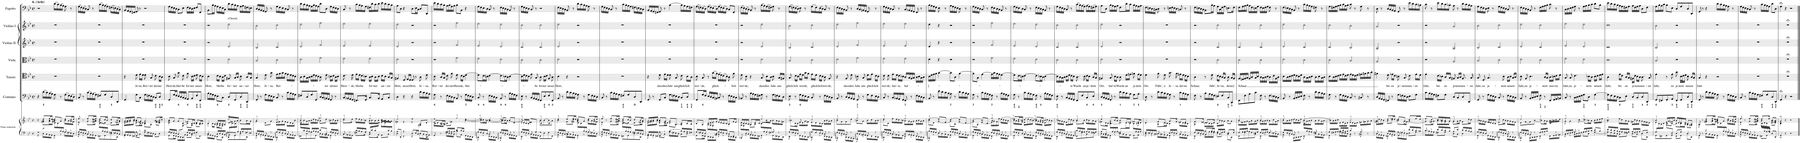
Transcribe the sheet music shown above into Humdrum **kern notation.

**kern	**kern	**dynam	**kern	**kern	**text	**kern	**kern	**kern	**kern
*part7	*part7	*part7	*part6	*part5	*part5	*part4	*part3	*part2	*part1
*staff8	*staff7	*staff7/8	*staff6	*staff5	*staff5	*staff4	*staff3	*staff2	*staff1
*I"Piano reduction	*	*	*I"Continuo	*I"Tenore	*	*I"Viola	*I"Violino II	*I"Violino I	*I"Fagotto
*I'Pno	*	*	*	*	*	*I'Vla	*I'Vln	*I'Vln	*
*stria5	*stria5	*	*	*	*	*	*	*	*
*clefF4	*clefG2	*	*clefF4	*clefC4	*	*clefC3	*clefG2	*clefG2	*clefF4
*k[b-e-]	*k[b-e-]	*	*k[b-e-]	*k[b-e-]	*	*k[b-e-]	*k[b-e-]	*k[b-e-]	*k[b-e-]
*M4/4	*M4/4	*	*M4/4	*M4/4	*	*M4/4	*M4/4	*M4/4	*M4/4
*met(c)	*met(c)	*	*met(c)	*met(c)	*	*met(c)	*met(c)	*met(c)	*met(c)
=1	=1	=1	=1	=1	=1	=1	=1	=1	=1
*^	*^	*	*	*	*	*	*	*	*
*	*	*	*^	*	*	*	*	*	*	*	*
!	!	!	!	!	!	!	!	!	!	!	!	!LO:TX:a:B:t=6. (Arie)
2r	4r	4r	4ryy	2ryy	.	4r	1r	.	1r	1r	1r	2r
!	!	!	!	!	!LO:DY:b	!	!	!	!	!	!	!
.	16D\LL	8dd/L	8f#X\ 8a\L	.	p	(16d\LL	.	.	.	.	.	.
.	16C\	.	.	.	.	16c\)	.	.	.	.	.	.
.	16BB-\	16ee-/L	16g\ 16b-\L	.	.	(16B-\	.	.	.	.	.	.
.	16AA\JJ	16dd/JJ	16f#\ 16cc\JJ	.	.	16A\JJ)	.	.	.	.	.	.
8ryy	8GG\	8dd/L	4g\ 4b-\	16d\LL	.	8G\	.	.	.	.	.	(16d\LL
.	.	.	.	16c\	.	.	.	.	.	.	.	16c\)
16B-/	8r	8g/J	.	4.ryy	.	8r	.	.	.	.	.	(16B-\
16A/JJ	.	.	.	.	.	.	.	.	.	.	.	16A\JJ)
8G/	16G\LL	8dd/L	16b-\LL	.	.	(16G\LL	.	.	.	.	.	8G\
.	16Fn\	.	16a\	.	.	16F\)	.	.	.	.	.	.
8r	16E-\	16cc/L	16g\	.	.	(16E-\	.	.	.	.	.	8r
.	16D\JJ	16dd/JJ	16fn\JJ	.	.	16D\JJ)	.	.	.	.	.	.
=2	=2	=2	=2	=2	=2	=2	=2	=2	=2	=2	=2	=2
16G/LL	8C\	8ee-/	8e-\	2ryy	.	8C/	1r	.	1r	1r	1r	(16G\LL
16F/	.	.	.	.	.	.	.	.	.	.	.	16F\)
16E-/	8r	8r	8ryy	.	.	8r	.	.	.	.	.	(16E-\
16D/JJ	.	.	.	.	.	.	.	.	.	.	.	16D\JJ)
8C/	16C\LL	8ee-/L	8g\L	.	.	(16c\LL	.	.	.	.	.	8C/
.	16BB-\	.	.	.	.	16B-\)	.	.	.	.	.	.
8r	16AA\	16dd/L	16f#X\ 16cc\L	.	.	(16A\	.	.	.	.	.	8r
.	16GG\JJ	16ee-/JJ	16g\ 16b-\JJ	.	.	16G\JJ)	.	.	.	.	.	.
16ryy	8FF#X\L	8dd/L	8a\L	16c\LL	.	8F#X/L	.	.	.	.	.	(16c\LL
16B-/	.	.	.	4..ryy	.	.	.	.	.	.	.	16B-\)
16A/	8GG\	16cc/L	[8d\J	.	.	8G/	.	.	.	.	.	(16A\
16G/JJ	.	16b-/JJ	.	.	.	.	.	.	.	.	.	16G\JJ)
16F#X/LL	8D\	8cc/L	8d\L]	.	.	8D/	.	.	.	.	.	(16F#X\LL
16En/	.	.	.	.	.	.	.	.	.	.	.	16En\)
16D/	8DD\J	16b-/L	16en\L	.	.	8DD/J	.	.	.	.	.	(16D\
16C/JJ	.	16a/JJ	16f#\JJ	.	.	.	.	.	.	.	.	16C\JJ)
*	*	*	*v	*v	*	*	*	*	*	*	*	*
=3	=3	=3	=3	=3	=3	=3	=3	=3	=3	=3	=3
16BB-/LL	4GG\	16g/LL	16d\LL	.	4GG/	4r	.	1r	1r	1r	16BB-/LL
16AA/	.	16a/	16f#X\	.	.	.	.	.	.	.	16AA/
16GG/	.	16b-/	16g\	.	.	.	.	.	.	.	16GG/
16FF#X/JJ	.	16cc/JJ	16a\JJ	.	.	.	.	.	.	.	16FF#X/JJ
!	!	!	!	!	!	!	!LO:LY:b	!	!	!	!
8GG/	8G\L	8g/ 8b-/L	8d\L	.	8G\L	8d\	Je-	.	.	.	8GG/
!	!	!	!	!	!	!	!LO:LY:b	!	!	!	!
8r	8C\J	8c/ 8g/J	16e-X\L	.	8C\J	16e-\LL	-su,	.	.	.	8r
.	.	.	16d\JJ	.	.	16d\JJ	.	.	.	.	.
!	!	!	!	!	!	!	!LO:LY:b	!	!	!	!
2r	16G\LL	4g/	8B-\ 8d\L	.	16G\LL	8d\	Ret-	.	.	.	2r
.	16Fn\	.	.	.	16Fn\	.	.	.	.	.	.
!	!	!	!	!	!	!	!LO:LY:b	!	!	!	!
.	16E-\	.	8G\J	.	16E-\	8G/	-ter	.	.	.	.
.	16D\JJ	.	.	.	16D\JJ	.	.	.	.	.	.
!	!	!	!	!	!	!	!LO:LY:b	!	!	!	!
.	8C\L	8a/L	8e-\ 8g\L	.	8C/L	8c\	dei-	.	.	.	.
!	!	!	!	!	!	!	!LO:LY:b	!	!	!	!
.	8D\J	16b-/L	8d\ 8f#X\J	.	8D/J	16B-\LL	-ner	.	.	.	.
.	.	16cc/JJ	.	.	.	16A\JJ	.	.	.	.	.
=4	=4	=4	=4	=4	=4	=4	=4	=4	=4	=4	=4
*	*	*	*^	*	*	*	*	*	*	*	*
!	!	!	!	!	!	!	!	!LO:LY:b	!	!	!	!
16G/LL	8GG\L	8b-/L	4d\ 4g\	4.ryy	.	8GG/L	8B-\	Heer-	1r	1r	1r	16G\LL
16Fn/	.	.	.	.	.	.	.	.	.	.	.	16F\
!	!	!	!	!	!	!	!	!LO:LY:b	!	!	!	!
16E-/	16GG\L	8g/J	.	.	.	16G/L	8G/	-de,	.	.	.	16E-\
16D/JJ	16FF\JJ	.	.	.	.	16F/JJ	.	.	.	.	.	16D\JJ
!	!	!	!	!	!	!	!	!LO:LY:b	!	!	!	!
8C/L	16EE-\LL	8g/L	4ryy	.	.	16E-/LL	8g\	blei-	.	.	.	8C\L
.	16DD\	.	.	.	.	16D/	.	.	.	.	.	.
!	!	!	!	!	!	!	!	!LO:LY:b	!	!	!	!
8ryy	16CC\	[<8c/J	.	8E-\J	.	16C/	8c\	-be	.	.	.	8E-\J
.	16BB-\JJ	.	.	.	.	16BB-/JJ	.	.	.	.	.	.
!	!	!	!	!	!	!	!	!LO:LY:b	!	!	!	!
16F/LL	8AA\L	8fn/L	8c\L]	2ryy	.	8AA/L	8f\	fer-	.	.	.	16F\LL
16E-/	.	.	.	.	.	.	.	.	.	.	.	16E-\
!	!	!	!	!	!	!	!	!LO:LY:b	!	!	!	!
16D/	8BB-\J	16B-/L	8F\J	.	.	8BB-/	16B-\LL	-ner	.	.	.	16D\
16E-/JJ	.	16c/JJ	.	.	.	.	16c\JJ	.	.	.	.	16E-\JJ
!	!	!	!	!	!	!	!	!LO:LY:b	!	!	!	!
4F/	8F\L	8d/L	8B-\L	.	.	8F/	8d\	un-	.	.	.	8F/L
!	!	!	!	!	!	!	!	!LO:LY:b	!	!	!	!
.	8FF\J	16c/L	8A\J	.	.	8FF/J	16c\LL	-ser	.	.	.	8FF/J
.	.	16B-/JJ	.	.	.	.	16B-\JJ	.	.	.	.	.
=5	=5	=5	=5	=5	=5	=5	=5	=5	=5	=5	=5	=5
*^	*^	*	*	*	*	*	*	*	*	*	*	*
!	!	!	!	!	!	!	!	!	!	!LO:LY:b	!	!	!	!
8.ryy	2ryy	4D/	16BB-\LL	4B-/	8r	2ryy	.	16B-\LL	4B-\	Hort,	2r	2r	2r	8BB-\L
.	.	.	16AA\	.	.	.	.	16A\	.	.	.	.	.	.
.	.	.	16GG\	.	16B-\LL	.	.	16G\	.	.	.	.	.	16B-\L
.	.	.	16FF\JJ	.	16A\JJ	.	.	16F\JJ	.	.	.	.	.	16A\JJ
!	!	!	!	!	!	!	!	!	!	!LO:LY:b	!	!	!	!
.	.	16C/LL	8EE-\L	16c/LL	16G\LL	.	.	8E-\L	16c\LL	blei-	.	.	.	16G\LL
.	.	16D/	.	16B-/	16F\J	.	.	.	16B-\JJ	.	.	.	.	16F\
!	!	!	!	!	!	!	!	!	!	!LO:LY:b	!	!	!	!
.	.	16C/	8CC\J	16A/	8E-\J	.	.	8C\J	16A\LL	-be	.	.	.	16E-\
.	.	16BB-/JJ	.	16G/JJ	.	.	.	.	16c\JJ	.	.	.	.	16C\JJ
!	!	!	!	!	!	!	!	!	!	!	!	!	!LO:TX:a:t=(Choral)	!
!	!	!	!	!	!	!	!	!	!	!LO:LY:b	!	!	!	!
.	16F#X::/LL	8AA/L	8DD\L	16d\LL	16ryy	2dd^^/	.	8D/L	8F#X/	fer-	2d\	2d/	2dd\	16d\LL
.	4..ryy	.	.	16c\	16f#X\	.	.	.	.	.	.	.	.	16c\
!	!	!	!	!	!	!	!	!	!	!LO:LY:b	!	!	!	!
.	.	8GG/J	8GG\	16B-\	16g\	.	.	8GG/	16G/LL	-ner	.	.	.	16B-\
16A/JJ	.	.	.	16ryy	16a\JJ	.	.	.	16A/JJ	.	.	.	.	16A\JJ
!	!	!	!	!	!	!	!	!	!	!LO:LY:b	!	!	!	!
4ryy	.	16G/LL	8D\	4ryy	8b-\L	.	.	8D/	8B-\	un-	.	.	.	16G\LL
.	.	16A/	.	.	.	.	.	.	.	.	.	.	.	16A\
!	!	!	!	!	!	!	!	!	!	!LO:LY:b	!	!	!	!
.	.	16Fn/	8DD\J	.	16a\L	.	.	8DD/J	16A/LL	-ser	.	.	.	16F#X\
.	.	16En/JJ	.	.	16g\JJ	.	.	.	16G/JJ	.	.	.	.	16En\JJ
*	*	*v	*v	*	*	*	*	*	*	*	*	*	*	*
*	*	*	*	*v	*v	*	*	*	*	*	*	*	*
=6	=6	=6	=6	=6	=6	=6	=6	=6	=6	=6	=6	=6
!	!	!	!	!	!	!	!	!LO:LY:b	!	!	!	!
*	*v	*v	*	*	*	*	*	*	*	*	*	*
16D/LL	8GG\	2b-^^/	4g\	.	8GG/	4G/	Hort,	2B-/	2B-/	2b-\	16D/LL
16C/	.	.	.	.	.	.	.	.	.	.	16C/
16BB-/	8r	.	.	.	8r	.	.	.	.	.	16BB-/
16AA/JJ	.	.	.	.	.	.	.	.	.	.	16AA/JJ
!	!	!	!	!	!	!	!LO:LY:b	!	!	!	!
8GG/	16GG\LL	.	8d\L	.	16G\LL	8d\	Je-	.	.	.	8GG/
.	16FFn\	.	.	.	16F\	.	.	.	.	.	.
!	!	!	!	!	!	!	!LO:LY:b	!	!	!	!
8r	16EE-\	.	8g\J	.	16E-\	8g\	-su,	.	.	.	8r
.	16DD\JJ	.	.	.	16D\JJ	.	.	.	.	.	.
!	!	!	!	!	!	!	!LO:LY:b	!	!	!	!
16G/LL	8CC::\	2cc^^/	16e-\LL	.	8C/	16e-\LL	Ret-	2c\	2c/	2cc\	16G\LL
16F/	.	.	16fn\	.	.	16f\	.	.	.	.	16F\
16E-/	8r	.	16g\	.	8r	16g\	.	.	.	.	16E-\
16D/JJ	.	.	16f\JJ	.	.	16f\JJ	.	.	.	.	16D\JJ
8C/	16C\LL	.	16e-\LL	.	16c\LL	16e-\LL	.	.	.	.	8C/
.	16BB-\	.	16d\	.	16B-\	16d\	.	.	.	.	.
8r	16AA\	.	16c\	.	16A\	16c\	.	.	.	.	8r
.	16GG\JJ	.	16b-\JJ	.	16G\JJ	16B-\JJ	.	.	.	.	.
=7	=7	=7	=7	=7	=7	=7	=7	=7	=7	=7	=7
*	*	*	*^	*	*	*	*	*	*	*	*
16ryy	8FF#X\L	2dd^^/	16a\LL	16d\LL	.	8F#X/L	16A\LL	.	2d\	2d/	2dd\	16d\LL
16c/	.	.	16b-\	2...ryy	.	.	16B-\	.	.	.	.	16c\
16B-/	8D\	.	16g\	.	.	8D/	16G\	.	.	.	.	16B-\
16A/JJ	.	.	16a\JJ	.	.	.	16A\JJ	.	.	.	.	16A\JJ
16G/LL	8G\	.	16b-\LL	.	.	8G/	16B-\LL	.	.	.	.	16G\LL
16B-/	.	.	16dd\	.	.	.	16d\	.	.	.	.	16B-\
16A/	8GG\J	.	16cc\	.	.	8GG/J	16c\	.	.	.	.	16A\
16G/JJ	.	.	16b-\JJ	.	.	.	16B-\JJ	.	.	.	.	16G\JJ
8d/L	16D\LL	2ffn^^/	8a\L	.	.	16D/LL	8A\	.	2f\	2f/	2ff\	8d\L
.	16C\	.	.	.	.	16C/	.	.	.	.	.	.
!	!	!	!	!	!	!	!	!LO:LY:b	!	!	!	!
8D/J	16BBn\	.	8dd\J	.	.	16BBn/	8d\	-ter	.	.	.	8D\J
.	16AA\JJ	.	.	.	.	16AA/JJ	.	.	.	.	.	.
!	!	!	!	!	!	!	!	!LO:LY:b	!	!	!	!
16G/LL	8GG\	.	16bn\LL	.	.	8GG/	16Bn\LL	dei-	.	.	.	16G\LL
16Fn/	.	.	16cc\	.	.	.	16c\JJ	.	.	.	.	16F\
!	!	!	!	!	!	!	!	!LO:LY:b	!	!	!	!
16E-/	8r	.	16a\	.	.	8r	16A\LL	-ner	.	.	.	16E-\
16D/JJ	.	.	16b\JJ	.	.	.	16B\JJ	.	.	.	.	16D\JJ
=8	=8	=8	=8	=8	=8	=8	=8	=8	=8	=8	=8	=8
!	!	!	!	!	!	!	!	!LO:LY:b	!	!	!	!
8C/	16C\LL	2ee-^^/	8.cc\L	8.ryy	.	16C/LL	8.c\	Heer-	2e-\	2e-/	2ee-\	8C/
.	16BB-X\	.	.	.	.	16BB-X/	.	.	.	.	.	.
8r	16AA\	.	.	.	.	16AA/	.	.	.	.	.	8r
*	*	*	*v	*v	*	*	*	*	*	*	*	*
!	!	!	!	!	!	!	!LO:LY:b	!	!	!	!
.	16GG\JJ	.	16dd\Jk	.	16GG/JJ	16d\	-de,	.	.	.	.
!	!	!	!	!	!	!	!LO:LY:b	!	!	!	!
16c/LL	8.F#X\L	.	16ee-\LL	.	8.FF#X/L	16e-\LL	blei-	.	.	.	16c\LL
16B-X/	.	.	16dd\	.	.	16d\JJ	.	.	.	.	16B-\
!	!	!	!	!	!	!	!LO:LY:b	!	!	!	!
16A/	.	.	16cc\	.	.	16c\LL	-be	.	.	.	16A\
16G/JJ	16G\Jk	.	16b-X\JJ	.	16GG/Jk	16B-X\JJ	.	.	.	.	16G\JJ
!	!	!	!	!	!	!	!LO:LY:b	!	!	!	!
16F#/LL	8.C\L	2ee-^^/	16a\LL	.	8.C/L	16A\LL	fer-	2e-\	2e-/	2ee-\	16F#X\LL
16d/	.	.	16b-\	.	.	16B-\JJ	.	.	.	.	16d\
!	!	!	!	!	!	!	!LO:LY:b	!	!	!	!
16c/	.	.	16a\	.	.	16A\LL	-ner	.	.	.	16c\
*	*	*	*^	*	*	*	*	*	*	*	*
8.ryy	16BB-\Jk	.	16b-\JJ	16d\JJ	.	16BB-/Jk	16B-\JJ	.	.	.	.	16d\JJ
!	!	!	!	!	!	!	!	!LO:LY:b	!	!	!	!
.	8AA\L	.	16cc\LL	16e-\LL	.	8AA/L	16c\LL	un-	.	.	.	16e-\LL
.	.	.	16b-\	16d\	.	.	16B-\JJ	.	.	.	.	16d\
!	!	!	!	!	!	!	!	!LO:LY:b	!	!	!	!
16c/	8C\J	.	16a\	8ryy	.	8C/J	16A/LL	-ser	.	.	.	16c\
16B-/JJ	.	.	16g\JJ	.	.	.	16G/JJ	.	.	.	.	16B-\JJ
=9	=9	=9	=9	=9	=9	=9	=9	=9	=9	=9	=9	=9
!	!	!	!	!	!	!	!	!LO:LY:b	!	!	!	!
8A/L	4D\	2dd^^/	4f#X\	2.ryy	.	4D\	4F#X/	Hort,	2d\	2d/	2dd\	8A\L
8DD/J	.	.	.	.	.	.	.	.	.	.	.	8D\J
!	!	!	!	!	!	!	!	!LO:LY:b	!	!	!	!
4r	4r	.	4r	.	.	4r	8D/	un-	.	.	.	4r
!	!	!	!	!	!	!	!	!LO:LY:b	!	!	!	!
.	.	.	.	.	.	.	16E-/LL	-ser	.	.	.	.
.	.	.	.	.	.	.	16D/JJ	.	.	.	.	.
!	!	!	!	!	!	!	!	!LO:LY:b	!	!	!	!
8D/L	4r	2r	4r	.	.	4r	8D/	Hort,	2r	2r	2r	8D\L
16E-/L	.	.	.	.	.	.	8r	.	.	.	.	16E-\L
16C/JJ	.	.	.	.	.	.	.	.	.	.	.	16C\JJ
!	!	!	!	!	!	!	!	!LO:LY:b	!	!	!	!
8D/L	16D\LL	.	4F#X\	8A/L	.	16d\LL	8A\	Je-	.	.	.	8D/L
.	16C\	.	.	.	.	16c\	.	.	.	.	.	.
!	!	!	!	!	!	!	!	!LO:LY:b	!	!	!	!
8DD/J	16BB-\	.	.	8d/J	.	16B-\	8d\	-su,	.	.	.	8DD/J
.	16AA\JJ	.	.	.	.	16A\JJ	.	.	.	.	.	.
=10	=10	=10	=10	=10	=10	=10	=10	=10	=10	=10	=10	=10
*	*^	*	*	*	*	*	*	*	*	*	*	*
!	!	!	!	!	!	!	!	!	!LO:LY:b	!	!	!	!
2ryy	8GG/	4ryy	2r	16e-\LL	8B-/L	.	8G\	8B-\	Ret-	2r	2r	2r	16e-\LL
.	.	.	.	16d\	.	.	.	.	.	.	.	.	16d\
!	!	!	!	!	!	!	!	!	!LO:LY:b	!	!	!	!
.	8r	.	.	16c\	16A/L	.	8r	16A/LL	-ter	.	.	.	16c\
.	.	.	.	16B-\JJ	16G/JJ	.	.	16G/JJ	.	.	.	.	16B-\JJ
!	!	!	!	!	!	!	!	!	!LO:LY:b	!	!	!	!
.	16A/LL	16Fn\LL	.	8c\L	4ryy	.	16F\LL	8c\	dei-	.	.	.	16A\LL
.	16B-/	16E-\	.	.	.	.	16E-\	.	.	.	.	.	16B-\
!	!	!	!	!	!	!	!	!	!LO:LY:b	!	!	!	!
.	16G/	16D\	.	8fn\J	.	.	16D\	8f\	-ner	.	.	.	16G\
.	16A/JJ	16C\JJ	.	.	.	.	16C\JJ	.	.	.	.	.	16A\JJ
!	!	!	!	!	!	!	!	!	!LO:LY:b	!	!	!	!
4B-/	8d/L	8B-\L	2ff^^/	4ryy	4ryy	.	8BB-/	8d\	Heer-	2f\	2f/	2ff\	8B-\L
!	!	!	!	!	!	!	!	!	!LO:LY:b	!	!	!	!
.	16c/L	8BB-\J	.	.	.	.	8r	16c\LL	-de,	.	.	.	8BB-\J
.	16B-/JJ	.	.	.	.	.	.	16B-\JJ	.	.	.	.	.
!	!	!	!	!	!	!	!	!	!LO:LY:b	!	!	!	!
4ryy	4ryy	16GG\LL	.	[4b-\ [4dd\	4ryy	.	16G\LL	[4d\	blei-	.	.	.	4r
.	.	16FF\	.	.	.	.	16F\	.	.	.	.	.	.
.	.	16EE-\	.	.	.	.	16E-\	.	.	.	.	.	.
.	.	16DD\JJ	.	.	.	.	16D\JJ	.	.	.	.	.	.
*	*v	*v	*	*	*	*	*	*	*	*	*	*	*
=11	=11	=11	=11	=11	=11	=11	=11	=11	=11	=11	=11	=11
16G/LL	8CC::\	2ee-^^/	8dd\L]	4b-/]	.	8C/	8d\L]	.	2e-\	2e-/	2ee-\	16G\LL
16F/	.	.	.	.	.	.	.	.	.	.	.	16F\
16E-/	8r	.	16cc\L	.	.	8r	16c\L	.	.	.	.	16E-\
16D/JJ	.	.	16bn\JJ	.	.	.	16Bn\JJ	.	.	.	.	16D\JJ
8C/	16FF\LL	.	[4cc\	[<4a/	.	16F\LL	[4c\	.	.	.	.	8C/
.	16EE-\	.	.	.	.	16E-\	.	.	.	.	.	.
8r	16DD\	.	.	.	.	16D\	.	.	.	.	.	8r
.	16CC\JJ	.	.	.	.	16C\JJ	.	.	.	.	.	.
16F/LL	8BBB-X::\	2dd^^/	8cc\L]	8a/L]	.	8BB-/	8c\L]	.	2d\	2d/	2dd\	16F\LL
16E-/	.	.	.	.	.	.	.	.	.	.	.	16E-\
16D/	8r	.	16b-X\L	8b-/J	.	8r	16B-X\L	.	.	.	.	16D\
16C/JJ	.	.	16a\JJ	.	.	.	16A\JJ	.	.	.	.	16C\JJ
8BB-/	16BB-\LL	.	[4b-\	8b-/L	.	16B-\LL	[4B-\	.	.	.	.	8BB-/
.	16AA\	.	.	.	.	16A\	.	.	.	.	.	.
8r	16GG\	.	.	8d/J	.	16G\	.	.	.	.	.	8r
.	16FF\JJ	.	.	.	.	16F\JJ	.	.	.	.	.	.
=12	=12	=12	=12	=12	=12	=12	=12	=12	=12	=12	=12	=12
*	*^	*	*	*	*	*	*	*	*	*	*	*
!	!	!	!	!LO:N:head=open	!	!	!	!	!	!	!	!	!
4.ryy	16G/LL	8EE-\	2cc^^/	4b-\]	16r	.	8E-\	16B-\LL]	.	2c\	2c/	2cc\	16G\LL
.	16F/	.	.	.	16d/LL	.	.	16d\	.	.	.	.	16F\
.	16E-/	8r	.	.	16c/	.	8r	16c\	.	.	.	.	16E-\
.	16D/JJ	.	.	.	16B-/JJ	.	.	16B-\JJ	.	.	.	.	16D\JJ
.	8C/	16C\LL	.	4e-\	8e-\L	.	16C/LL	8e-\	.	.	.	.	8C/
.	.	16BB-\	.	.	.	.	16BB-/	.	.	.	.	.	.
!	!	!	!	!	!	!	!	!	!LO:LY:b	!	!	!	!
8G/J	8r	16AA\	.	.	8ryy	.	16AA/	8G/	-be	.	.	.	8r
.	.	16GG\JJ	.	.	.	.	16GG/JJ	.	.	.	.	.	.
!	!	!	!	!	!	!	!	!	!LO:LY:b	!	!	!	!
2ryy	2r	8FF\L	2cc^^/	8a\L	4c/	.	8FF/L	8A\	fer-	2c\	2c/	2cc\	2r
!	!	!	!	!	!	!	!	!	!LO:LY:b	!	!	!	!
.	.	8E-\	.	[>8b-\	.	.	8E-/	16B-\LL	-ner	.	.	.	.
.	.	.	.	.	.	.	.	16c\JJ	.	.	.	.	.
!	!	!	!	!	!	!	!	!	!LO:LY:b	!	!	!	!
.	.	8F\	.	8b-\]	4c/	.	8F/	8F/	un-	.	.	.	.
!	!	!	!	!	!	!	!	!	!LO:LY:b	!	!	!	!
.	.	8FF\J	.	8a\J	.	.	8FF/J	8A\	-ser	.	.	.	.
=13	=13	=13	=13	=13	=13	=13	=13	=13	=13	=13	=13	=13	=13
!	!	!	!	!	!	!	!	!	!LO:LY:b	!	!	!	!
*	*v	*v	*	*	*	*	*	*	*	*	*	*	*
16F/LL	8BB-\	4dd^^/	4b-\	2ryy	.	8BB-/	4B-\	Hort,	2d\	2d/	2dd\	16F\LL
16E-/	.	.	.	.	.	.	.	.	.	.	.	16E-\
16D/	8r	.	.	.	.	8r	.	.	.	.	.	16D\
16C/JJ	.	.	.	.	.	.	.	.	.	.	.	16C\JJ
8BB-/	16D\LL	8dd/L	8f\L	.	.	16d\LL	4r	.	.	.	.	8BB-/
.	16C\	.	.	.	.	16c\	.	.	.	.	.	.
8r	16BB-\	16ee-/L	8f#X\ 8cc\J	.	.	16B-\	.	.	.	.	.	8r
.	16AA\JJ	16dd/JJ	.	.	.	16A\JJ	.	.	.	.	.	.
8ryy	8GG\	8dd/L	4g\ 4b-\	16d\LL	.	8G\	2r	.	2r	2r	2r	16d\LL
.	.	.	.	16c\	.	.	.	.	.	.	.	16c\
16B-/	8r	8g/J	.	4.ryy	.	8r	.	.	.	.	.	16B-\
16A/JJ	.	.	.	.	.	.	.	.	.	.	.	16A\JJ
8G/	16G\LL	8dd/L	16b-\LL	.	.	16G\LL	.	.	.	.	.	8G\
.	16Fn\	.	16a\	.	.	16F\	.	.	.	.	.	.
8r	16E-\	16cc/L	16g\	.	.	16E-\	.	.	.	.	.	8r
.	16D\JJ	16dd/JJ	16fn\JJ	.	.	16D\JJ	.	.	.	.	.	.
=14	=14	=14	=14	=14	=14	=14	=14	=14	=14	=14	=14	=14
16G/LL	8C\	8ee-/	8e-\	2ryy	.	8C/	1r	.	1r	1r	1r	16G\LL
16F/	.	.	.	.	.	.	.	.	.	.	.	16F\
16E-/	8r	8r	8ryy	.	.	8r	.	.	.	.	.	16E-\
16D/JJ	.	.	.	.	.	.	.	.	.	.	.	16D\JJ
8C/	16C\LL	8ee-/L	8g\L	.	.	16c\LL	.	.	.	.	.	8C/
.	16BB-\	.	.	.	.	16B-\	.	.	.	.	.	.
8r	16AA\	16dd/L	16f#X\ 16cc\L	.	.	16A\	.	.	.	.	.	8r
.	16GG\JJ	16ee-/JJ	16g\ 16b-\JJ	.	.	16G\JJ	.	.	.	.	.	.
16ryy	8FF#X\L	8dd/L	8a\L	16c\LL	.	8F#X/L	.	.	.	.	.	16c\LL
16B-/	.	.	.	4..ryy	.	.	.	.	.	.	.	16B-\
16A/	8GG\	16cc/L	[8d\J	.	.	8G/	.	.	.	.	.	16A\
16G/JJ	.	16b-/JJ	.	.	.	.	.	.	.	.	.	16G\JJ
16F#X/LL	8D\	8cc/L	8d\L]	.	.	8D/	.	.	.	.	.	16F#X\LL
16En/	.	.	.	.	.	.	.	.	.	.	.	16En\
16D/	8DD\J	16b-/L	16en\L	.	.	8DD/J	.	.	.	.	.	16D\
16C/JJ	.	16a/JJ	16f#\JJ	.	.	.	.	.	.	.	.	16C\JJ
*	*	*	*v	*v	*	*	*	*	*	*	*	*
=15	=15	=15	=15	=15	=15	=15	=15	=15	=15	=15	=15
16BB-/LL	8GG\	16g/LL	16d\LL	.	8GG/	4r	.	1r	1r	1r	16BB-/LL
16AA/	.	16a/	16f#X\	.	.	.	.	.	.	.	16AA/
16GG/	8r	16b-/	16g\	.	8r	.	.	.	.	.	16GG/
16FF#X/JJ	.	16cc/JJ	16a\JJ	.	.	.	.	.	.	.	16FF#X/JJ
!	!	!	!	!	!	!	!LO:LY:b	!	!	!	!
8GG/	8G\L	8g/ 8b-/L	8d\L	.	8GG/L	8d\	dass	.	.	.	8GG/
!	!	!	!	!	!	!	!LO:LY:b	!	!	!	!
8r	8C\J	8c/ 8g/J	16e-\L	.	8C/J	16e-\LL	dies	.	.	.	8r
.	.	.	16d\JJ	.	.	16d\JJ	.	.	.	.	.
!	!	!	!	!	!	!	!LO:LY:b	!	!	!	!
[4B-/	16G\LL	8g/L	8d\L	.	16G\LL	8d\	Jahr	.	.	.	[4B-\
.	16Fn\	.	.	.	16Fn\	.	.	.	.	.	.
!	!	!	!	!	!	!	!LO:LY:b	!	!	!	!
.	16E-\	[8G/J	8G\J	.	16E-\	8G/	uns	.	.	.	.
.	16D\JJ	.	.	.	16D\JJ	.	.	.	.	.	.
!	!	!	!	!	!	!	!LO:LY:b	!	!	!	!
16B-/LL]	8C\L	8G/] 8c/L	4ryy	.	8C/L	8c\	glück-	.	.	.	16B-\LL]
16A/	.	.	.	.	.	.	.	.	.	.	16A\
!	!	!	!	!	!	!	!LO:LY:b	!	!	!	!
16G/	8D\J	16B-/L	.	.	8D/J	16B-\LL	-lich	.	.	.	16G\
16F#X/JJ	.	16A/JJ	.	.	.	16A\JJ	.	.	.	.	16F#X\JJ
=16	=16	=16	=16	=16	=16	=16	=16	=16	=16	=16	=16
*	*	*	*^	*	*	*	*	*	*	*	*
!	!	!	!	!	!	!	!	!LO:LY:b	!	!	!	!
16G/LL	8GG\L	8B-/L	2.ryy	4ryy	.	8GG/L	8B-\	wer-	1r	1r	1r	(16G\LL
16Fn/	.	.	.	.	.	.	.	.	.	.	.	16Fn\)
!	!	!	!	!	!	!	!	!LO:LY:b	!	!	!	!
16E-/	16GG\L	8G/J	.	.	.	16G/L	8G/	-de,	.	.	.	(16E-\
16D/JJ	16FFn\JJ	.	.	.	.	16F/JJ	.	.	.	.	.	16D\JJ)
8.ryy	16EE-\LL	16c/LL	.	16G\LL	.	16E-/LL	8r	.	.	.	.	(16G\LL
.	16DD\	16d/	.	16F\	.	16D/	.	.	.	.	.	16F\)
!	!	!	!	!	!	!	!	!LO:LY:b	!	!	!	!
.	16CC\	16e-/	.	16E-\	.	16C/	(16g\LL	glück-	.	.	.	(16E-\
16D/JJ	16BBn\JJ	16f/JJ	.	2ryy	.	16BBn/JJ	16f\JJ)	.	.	.	.	16D\JJ)
16G/LL	8C\	16e-/LL	.	.	.	8C/	(16e-\LL	.	.	.	.	(16G\LL
16F/	.	16d/	.	.	.	.	16d\)	.	.	.	.	16F\)
16E-/	8r	16c/	.	.	.	8r	(16c\	.	.	.	.	(16E-\
16D/JJ	.	16B-X/JJ	.	.	.	.	16B-\JJ)	.	.	.	.	16D\JJ)
8C/L	16FF\LL	8A/L	4A\	.	.	16F\LL	8A\	.	.	.	.	8C/L
.	16EE-\	.	.	.	.	16E-\	.	.	.	.	.	.
!	!	!	!	!	!	!	!	!LO:LY:b	!	!	!	!
8FF/J	16DD\	16f/L	.	.	.	16D\	8f\	-lich	.	.	.	8FF/J
.	16CC\JJ	16e-/JJ	.	16ryy	.	16C\JJ	.	.	.	.	.	.
=17	=17	=17	=17	=17	=17	=17	=17	=17	=17	=17	=17	=17
!	!	!	!	!	!	!	!	!LO:LY:b	!	!	!	!
8ryy	8BBB-X/	16d/LL	4ryy	16F\LL	.	8BB-X/	8d\	wer-	2r	2r	2r	(16F\LL
.	.	16c/	.	16E-\	.	.	.	.	.	.	.	16E-\)
!	!	!	!	!	!	!	!	!LO:LY:b	!	!	!	!
16D/	8r	16B-/	.	4.ryy	.	8r	8B-\	-de,	.	.	.	(16D\
16C/JJ	.	16A/JJ	.	.	.	.	.	.	.	.	.	16C\JJ)
8BB-/	16BB-\LL	8G/L	8G\L	.	.	16B-\LL	4r	.	.	.	.	8BB-/
.	16AA\	.	.	.	.	16A\	.	.	.	.	.	.
8r	16GG\	16d/L	8A\J	.	.	16G\	.	.	.	.	.	8r
.	16FF#X\JJ	16c/JJ	.	.	.	16F#X\JJ	.	.	.	.	.	.
!	!	!	!	!	!	!	!	!LO:LY:b	!	!	!	!
16ryy	8GG\	2dd^^/	8B-/L	16B-\LL	.	8G\	8G/	dass	2d\	2d/	2dd\	(16B-\LL
16A/	.	.	.	4..ryy	.	.	.	.	.	.	.	16A\)
!	!	!	!	!	!	!	!	!LO:LY:b	!	!	!	!
16G/	8r	.	16b-\L	.	.	8r	16B-\LL	dies	.	.	.	(16G\
16F#X/JJ	.	.	16a\JJ	.	.	.	16A\JJ	.	.	.	.	16F#X\JJ)
!	!	!	!	!	!	!	!	!LO:LY:b	!	!	!	!
8G/	16GG\LL	.	16b-\LL	.	.	16G\LL	8B-\	Jahr	.	.	.	8G\
.	16FFn\	.	16a\	.	.	16Fn\	.	.	.	.	.	.
!	!	!	!	!	!	!	!	!LO:LY:b	!	!	!	!
8r	16EE-\	.	16g\	.	.	16E-\	16G/LL	uns	.	.	.	8r
.	16DD\JJ	.	16f#X\JJ	.	.	16D\JJ	16F#X/JJ	.	.	.	.	.
=18	=18	=18	=18	=18	=18	=18	=18	=18	=18	=18	=18	=18
!	!	!	!	!	!	!	!	!LO:LY:b	!	!	!	!
16G/LL	8EE-\	2b-^^/	8b-\L	4ryy	.	8E-\	8G/	glück-	2B-/	2B-/	2b-\	(16G\LL
16Fn/	.	.	.	.	.	.	.	.	.	.	.	16Fn\)
!	!	!	!	!	!	!	!	!LO:LY:b	!	!	!	!
16E-/	8r	.	16c\L	.	.	8r	16c\LL	-lich	.	.	.	(16E-\
16D/JJ	.	.	16B-\JJ	.	.	.	16B-\JJ	.	.	.	.	16D\JJ)
!	!	!	!	!	!	!	!	!LO:LY:b	!	!	!	!
8ryy	16GG\LL	.	16e-\LL	8e-/	.	16G\LL	16e-\LL	wer-	.	.	.	8E-\
.	16FF\	.	16d\	.	.	16F\	16d\JJ	.	.	.	.	.
!	!	!	!	!	!	!	!	!LO:LY:b	!	!	!	!
8r	16EE-\	.	16g\	2ryy	.	16E-\	16g\LL	-de,	.	.	.	8r
.	16DD\JJ	.	16fn\JJ	.	.	16D\JJ	16f\JJ	.	.	.	.	.
!	!	!	!	!	!	!	!	!LO:LY:b	!	!	!	!
16G::/LL	8CC\	2cc^^/	16e-\LL	.	.	8C/	16e-\LL	glück-	2c\	2c/	2cc\	(16G\LL
16F/	.	.	16d\	.	.	.	16d\JJ	.	.	.	.	16F\)
!	!	!	!	!	!	!	!	!LO:LY:b	!	!	!	!
16E-/	8r	.	16c\	.	.	8r	16c\LL	-lich	.	.	.	(16E-\
16D/JJ	.	.	16B-\JJ	.	.	.	16B-\JJ	.	.	.	.	16D\JJ)
!	!	!	!	!	!	!	!	!LO:LY:b	!	!	!	!
8C/	16FF\LL	.	16a\LL	.	.	16F\LL	8A\	wer-	.	.	.	8C/
.	16EE-\	.	16b-\	.	.	16E-\	.	.	.	.	.	.
!	!	!	!	!	!	!	!	!LO:LY:b	!	!	!	!
8r	16DD\	.	16g\	8ryy	.	16D\	8F/	-de,	.	.	.	8r
.	16CC\JJ	.	16a\JJ	.	.	16C\JJ	.	.	.	.	.	.
*	*	*	*v	*v	*	*	*	*	*	*	*	*
=19	=19	=19	=19	=19	=19	=19	=19	=19	=19	=19	=19
16F::/LL	8BBB-\	2dd^^/	8b-\L	.	8BB-/	4r	.	2d\	2d/	2dd\	16F\LL
16E-/	.	.	.	.	.	.	.	.	.	.	16E-\
16D/	8r	.	8f\	.	8r	.	.	.	.	.	16D\
16C/JJ	.	.	.	.	.	.	.	.	.	.	16C\JJ
!	!	!	!	!	!	!	!LO:LY:b	!	!	!	!
8BB-/	16DD\LL	.	8f\	.	16D/LL	8F/	dass	.	.	.	8BB-/
.	16CC\	.	.	.	16C/	.	.	.	.	.	.
!	!	!	!	!	!	!	!LO:LY:b	!	!	!	!
8r	16BBB-\	.	8dd\J	.	16BB-/	8d\	dies	.	.	.	8r
.	16AAA\JJ	.	.	.	16AA/JJ	.	.	.	.	.	.
!	!	!	!	!	!	!	!LO:LY:b	!	!	!	!
16D::/LL	8GGG\	2ff^^/	8bn\L	.	8GG/	8Bn\	Jahr	2f\	2f/	2ff\	16D/LL
16C/	.	.	.	.	.	.	.	.	.	.	16C/
!	!	!	!	!	!	!	!LO:LY:b	!	!	!	!
16BBn/	8r	.	8g\J	.	8r	8G/	uns	.	.	.	16BBn/
16AA/JJ	.	.	.	.	.	.	.	.	.	.	16AA/JJ
!	!	!	!	!	!	!	!LO:LY:b	!	!	!	!
8GG/	16GG\LL	.	16b\LL	.	16G\LL	16d\LL	glück-	.	.	.	8GG/
.	16FF\	.	16cc\	.	16F\	16e-\JJ	.	.	.	.	.
!	!	!	!	!	!	!	!LO:LY:b	!	!	!	!
8r	16EE-\	.	16a\	.	16E-\	16c\LL	-lich	.	.	.	8r
.	16DD\JJ	.	16b\JJ	.	16D\JJ	16B\JJ	.	.	.	.	.
=20	=20	=20	=20	=20	=20	=20	=20	=20	=20	=20	=20
!	!	!	!	!	!	!	!LO:LY:b	!	!	!	!
16G::/LL	8CC\	2ee-^^/	8cc\L	.	8C/	8c\	wer-	2e-\	2e-/	2ee-\	16G\LL
16F/	.	.	.	.	.	.	.	.	.	.	16F\
!	!	!	!	!	!	!	!LO:LY:b	!	!	!	!
16E-/	8r	.	8c\J	.	8r	8c\	-de,	.	.	.	16E-\
16D/JJ	.	.	.	.	.	.	.	.	.	.	16D\JJ
!	!	!	!	!	!	!	!LO:LY:b	!	!	!	!
8C/	16C\LL	.	16ee-\LL	.	16C/LL	16e-\LL	hal-	.	.	.	8C/
.	16BB-X\	.	16dd\	.	16BB-X/	16d\JJ	.	.	.	.	.
!	!	!	!	!	!	!	!LO:LY:b	!	!	!	!
8r	16AA\	.	16cc\	.	16AA/	16c\LL	-te,	.	.	.	8r
.	16GG\JJ	.	16b-X\JJ	.	16GG/JJ	16B-X\JJ	.	.	.	.	.
!	!	!	!	!	!	!	!LO:LY:b	!	!	!	!
16C/LL	8FF\	2ee-^^/	16a\LL	.	8FF/	16A/LL	hal-	2e-\	2e-/	2ee-\	16C/LL
16BB-/	.	.	16g\	.	.	16G/	.	.	.	.	16BB-X/
16AA/	8r	.	16f\	.	8r	16F/	.	.	.	.	16AA/
16GG/JJ	.	.	16g\JJ	.	.	16G/JJ	.	.	.	.	16GG/JJ
8FF/	16FF\LL	.	16a\LL	.	16F\LL	16A\LL	.	.	.	.	8FF/
.	16EE-\	.	16b-\	.	16E-\	16B-\	.	.	.	.	.
8r	16DD\	.	16g\	.	16D\	16G\	.	.	.	.	8r
.	16CC\JJ	.	16a\JJ	.	16C\JJ	16A\JJ	.	.	.	.	.
=21	=21	=21	=21	=21	=21	=21	=21	=21	=21	=21	=21
!	!	!	!	!	!	!	!LO:LY:b	!	!	!	!
16B-/LL	8BBB-::\	[4dd^^/	8b-\L	.	8BB-/	16B-\LL	-[-	4d\	4d/	4dd\	16B-\LL
16A/	.	.	.	.	.	16d\	.	.	.	.	16A\
16G/	8r	.	8d\J	.	8r	16e-\	.	.	.	.	16G\
16F/JJ	.	.	.	.	.	16f\JJ	.	.	.	.	16F\JJ
8E-/	16E-\LL	8dd/L]	[4g\	.	16e-\LL	[4g\	.	4r	4r	4r	8E-\
.	16D\	.	.	.	16d\	.	.	.	.	.	.
8r	16C\	8e-/J	.	.	16c\	.	.	.	.	.	8r
.	16BB-\JJ	.	.	.	16B-\JJ	.	.	.	.	.	.
16A/LL	8AA\	[4cc/	8g\L]	.	8A\	8g\L]	.	2r	2r	2r	16A\LL
16G/	.	.	.	.	.	.	.	.	.	.	16G\
16F/	8r	.	8A\J	.	8r	8A\J	.	.	.	.	16F\
16E-/JJ	.	.	.	.	.	.	.	.	.	.	16E-\JJ
8D/	16D\LL	8cc/L]	[4f\	.	16d\LL	[4f\	.	.	.	.	8D\
.	16C\	.	.	.	16c\	.	.	.	.	.	.
8r	16BB-\	8d/J	.	.	16B-\	.	.	.	.	.	8r
.	16AA\JJ	.	.	.	16A\JJ	.	.	.	.	.	.
=22	=22	=22	=22	=22	=22	=22	=22	=22	=22	=22	=22
*	*	*	*^	*	*	*	*	*	*	*	*
16G/LL	8GG\	[4b-/	8f\L]	2ryy	.	8G\	8f\L]	.	2r	2r	2r	16G\LL
16F/	.	.	.	.	.	.	.	.	.	.	.	16F\
16E-/	8r	.	8G\J	.	.	8r	8G\J	.	.	.	.	16E-\
16D/JJ	.	.	.	.	.	.	.	.	.	.	.	16D\JJ
8C/	16C\LL	8b-/L]	[4e-\	.	.	16c\LL	[4e-\	.	.	.	.	8C/
.	16BB-\	.	.	.	.	16B-\	.	.	.	.	.	.
8r	16AA\	8c/J	.	.	.	16A\	.	.	.	.	.	8r
.	16GG\JJ	.	.	.	.	16G\JJ	.	.	.	.	.	.
16F/LL	8FF\	4a/	16e-\LL]	2ff^^/	.	8F\	16e-\LL]	.	2f\	2f/	2ff\	16F\LL
16E-/	.	.	16g\	.	.	.	16g\	.	.	.	.	16E-\
16D/	8r	.	16f\	.	.	8r	16f\	.	.	.	.	16D\
16C/JJ	.	.	16ee-\JJ	.	.	.	16e-\JJ	.	.	.	.	16C\JJ
8BB-/	16BB-\LL	[4dd/	16dd\LL	.	.	16B-\LL	[4d\	.	.	.	.	8BB-/
.	16AA\	.	16cc\	.	.	16A\	.	.	.	.	.	.
8r	16GG\	.	16b-\	.	.	16G\	.	.	.	.	.	8r
.	16FF\JJ	.	16a\JJ	.	.	16F\JJ	.	.	.	.	.	.
=23	=23	=23	=23	=23	=23	=23	=23	=23	=23	=23	=23	=23
16G/LL	8GG\	8dd/L]	16b-\LL	2ee-^^/	.	8G\	8d\L]	.	2e-\	2e-/	2ee-\	16G\LL
16F/	.	.	16a\	.	.	.	.	.	.	.	.	16F\
16E-/	8r	16cc/L	16g\	.	.	8r	16c\L	.	.	.	.	16E-\
16D/JJ	.	16bn/JJ	16f\JJ	.	.	.	16Bn\JJ	.	.	.	.	16D\JJ
8C/	16C\LL	[4cc/	16e-\LL	.	.	16c\LL	[4c\	.	.	.	.	8C/
.	16BB-X\	.	16dd\	.	.	16B-\	.	.	.	.	.	.
8r	16AA\	.	16cc\	.	.	16A\	.	.	.	.	.	8r
.	16GG\JJ	.	16b-X\JJ	.	.	16G\JJ	.	.	.	.	.	.
16F/LL	8FF\	8cc/L]	16a\LL	2dd^^/	.	8F\	8c\L]	.	2d\	2d/	2dd\	16F\LL
16E-/	.	.	16g\	.	.	.	.	.	.	.	.	16E-\
16D/	8r	16b-/L	16f\	.	.	8r	16B-X\L	.	.	.	.	16D\
16C/JJ	.	16a/JJ	16e-\JJ	.	.	.	16A\JJ	.	.	.	.	16C\JJ
8BB-/	16BB-\LL	4b-/	16d\LL	.	.	16B-\LL	[4B-\	.	.	.	.	8BB-/
.	16AA\	.	16cc\	.	.	16A\	.	.	.	.	.	.
8r	16GG\	.	16b-\	.	.	16G\	.	.	.	.	.	8r
.	16FF\JJ	.	16a\JJ	.	.	16F\JJ	.	.	.	.	.	.
*	*	*	*v	*v	*	*	*	*	*	*	*	*
=24	=24	=24	=24	=24	=24	=24	=24	=24	=24	=24	=24
16G/LL	8EE-\	2cc^^/	16b-\LL	.	8E-\	16B-\LL]	.	2c\	2c/	2cc\	16G\LL
16F/	.	.	16a\	.	.	16A\	.	.	.	.	16F\
16E-/	8r	.	16g\	.	8r	16G\	.	.	.	.	16E-\
16D/JJ	.	.	16f\JJ	.	.	16A\JJ	.	.	.	.	16D\JJ
8C/	16C\LL	.	16e-\LL	.	16C/LL	16B-\LL	.	.	.	.	8C/
.	16BB-\	.	16dd\	.	16BB-/	16d\JJ	.	.	.	.	.
!	!	!	!	!	!	!	!LO:LY:b	!	!	!	!
8r	16AA\	.	16cc\	.	16AA/	16c\LL	-te	.	.	.	8r
.	16GG\JJ	.	16b-\JJ	.	16GG/JJ	16B-\JJ	.	.	.	.	.
!	!	!	!	!	!	!	!LO:LY:b	!	!	!	!
16c::/LL	8FF\L	2cc^^/	8.a\L	.	8FF/L	8.A\	Wacht	2c\	2c/	2cc\	(16c\LL
16B-/	.	.	.	.	.	.	.	.	.	.	16B-\)
16A/	8F\	.	.	.	8F/	.	.	.	.	.	(16A\
!	!	!	!	!	!	!	!LO:LY:b	!	!	!	!
16G/JJ	.	.	16b-\Jk	.	.	16B-\	an	.	.	.	16G\JJ)
!	!	!	!	!	!	!	!LO:LY:b	!	!	!	!
16A/LL	8C\	.	16cc\LL	.	8C/	16c\LL	je-	.	.	.	(16A\LL
16G/	.	.	16b-\	.	.	16B-\JJ	.	.	.	.	16G\)
!	!	!	!	!	!	!	!LO:LY:b	!	!	!	!
16F#X/	8E-\J	.	16a\	.	8E-/J	16A/LL	-dem	.	.	.	(16F#X\
16G/JJ	.	.	16g\JJ	.	.	16G/JJ	.	.	.	.	16G\JJ)
=25	=25	=25	=25	=25	=25	=25	=25	=25	=25	=25	=25
*	*	*	*^	*	*	*	*	*	*	*	*
!	!	!	!	!	!	!	!	!LO:LY:b	!	!	!	!
8A/L	16D\LL	4dd^^/	8f#X\L	4ryy	.	16D/LL	4F#X/	Ort,	2d\	2d/	2dd\	8A\L
.	16C\	.	.	.	.	16C/	.	.	.	.	.	.
8D/J	16BB-\	.	16d\L	.	.	16BB-/	.	.	.	.	.	8D\J
.	16AA\JJ	.	16c\JJ	.	.	16AA/JJ	.	.	.	.	.	.
!	!	!	!	!	!	!	!	!LO:LY:b	!	!	!	!
16ryy	8GG\	8g/L	[4d\	16B-\LL	.	8GG/	8G/	hal-	.	.	.	16B-\LL
16A/	.	.	.	16ryy	.	.	.	.	.	.	.	16A\
!	!	!	!	!	!	!	!	!LO:LY:b	!	!	!	!
*	*	*	*v	*v	*	*	*	*	*	*	*	*
16G/	8r	16b-/L	.	.	8r	16B-\LL	-te	.	.	.	16G\
16A/JJ	.	16a/JJ	.	.	.	16A\JJ	.	.	.	.	16A\JJ
!	!	!	!	!	!	!	!LO:LY:b	!	!	!	!
8Fn/L	16D\LL	8a/L	4.d\]	.	16d\LL	8A\	Wacht	2r	2r	2r	8F\L
.	16C\	.	.	.	16c\	.	.	.	.	.	.
*	*	*	*^	*	*	*	*	*	*	*	*
!	!	!	!	!	!	!	!	!LO:LY:b	!	!	!	!
8.ryy	16BB-\	16d/L	.	16d\L	.	16B-\	16d\LL	an	.	.	.	16d\L
.	16AA\JJ	16en/JJ	.	16c\JJ	.	16A\JJ	16en\JJ	.	.	.	.	16c\JJ
!	!	!	!	!	!	!	!	!LO:LY:b	!	!	!	!
.	8GG\L	8fn/L	.	16B-\LL	.	8G\L	8fn\	je-	.	.	.	16B-\LL
16A/	.	.	.	8.ryy	.	.	.	.	.	.	.	16A\
!	!	!	!	!	!	!	!	!LO:LY:b	!	!	!	!
16G/	8AA\J	16e/L	8c#X\	.	.	8A\J	16e\LL	-dem	.	.	.	16G\
16A/JJ	.	16d/JJ	.	.	.	.	16d\JJ	.	.	.	.	16A\JJ
*	*	*	*v	*v	*	*	*	*	*	*	*	*
=26	=26	=26	=26	=26	=26	=26	=26	=26	=26	=26	=26
!	!	!	!	!	!	!	!LO:LY:b	!	!	!	!
16F/LL	8D\	4d/	4d\	.	8D\	4d\	Ort.	1r	1r	1r	16F\LL
16En/	.	.	.	.	.	.	.	.	.	.	16En\
16D/	8r	.	.	.	8r	.	.	.	.	.	16D\
16C#X/JJ	.	.	.	.	.	.	.	.	.	.	16C#X\JJ
!	!	!	!	!	!	!	!LO:LY:b	!	!	!	!
8D/	16D\LL	8f/L	8A\L	.	16d\LL	8f\	Führ',	.	.	.	8D\
.	16Cn\	.	.	.	16c\	.	.	.	.	.	.
!	!	!	!	!	!	!	!LO:LY:b	!	!	!	!
8r	16BB-\	8d/J	16d\L	.	16B-\	8d\	o	.	.	.	8r
.	16AA\JJ	.	16cn\JJ	.	16A\JJ	.	.	.	.	.	.
!	!	!	!	!	!	!	!LO:LY:b	!	!	!	!
16E/LL	8GG\	8.g/L	4B-\	.	8G\	8.g\	Je-	.	.	.	16En\LL
16F/	.	.	.	.	.	.	.	.	.	.	16F\
16E/	8r	.	.	.	8r	.	.	.	.	.	16E\
!	!	!	!	!	!	!	!LO:LY:b	!	!	!	!
16D/JJ	.	16f/Jk	.	.	.	16f\	-su,	.	.	.	16D\JJ
!	!	!	!	!	!	!	!LO:LY:b	!	!	!	!
8C/	16C\LL	8en/L	16e\LL	.	16c\LL	16en\LL	dei-	.	.	.	8Cn/
.	16BB-\	.	16d\	.	16B-\	16d\JJ	.	.	.	.	.
!	!	!	!	!	!	!	!LO:LY:b	!	!	!	!
8r	16AA\	8e/J	16c\	.	16A\	16c\LL	-ne	.	.	.	8r
.	16GG\JJ	.	16B-\JJ	.	16G\JJ	16B-\JJ	.	.	.	.	.
=27	=27	=27	=27	=27	=27	=27	=27	=27	=27	=27	=27
!	!	!	!	!	!	!	!LO:LY:b	!	!	!	!
16F/LL	8FF\	8.f/L	4A\	.	8F\	4A\	Schaar,	2r	2r	2r	16F\LL
16En/	.	.	.	.	.	.	.	.	.	.	16En\
16D/	8r	.	.	.	8r	.	.	.	.	.	16D\
16C/JJ	.	16en/Jk	.	.	.	.	.	.	.	.	16C\JJ
8BB-/L	16B-\LL	8.d/L	16d\LL	.	16B-\LL	8r	.	.	.	.	8BB-\L
.	16A\	.	16c\	.	16A\	.	.	.	.	.	.
!	!	!	!	!	!	!	!LO:LY:b	!	!	!	!
16B-/L	16G\	.	16B-\	.	16G\	8d\	führ',	.	.	.	16B-\L
16A/JJ	16F\JJ	16d/Jk	16d\JJ	.	16F\JJ	.	.	.	.	.	16A\JJ
!	!	!	!	!	!	!	!LO:LY:b	!	!	!	!
16G/LL	8E\L	2cc^^/	16c\LL	.	8En/L	16c\LL	Je-	2c\	2c/	2cc\	16G\LL
16C/	.	.	16b-\	.	.	16B-\JJ	.	.	.	.	16C\
!	!	!	!	!	!	!	!LO:LY:b	!	!	!	!
16F/	8F\J	.	16a\	.	8F/	16A/LL	-su,	.	.	.	16F\
16G/JJ	.	.	16g\JJ	.	.	16G/JJ	.	.	.	.	16G\JJ
!	!	!	!	!	!	!	!LO:LY:b	!	!	!	!
8.E/L	8C\L	.	8a\L	.	8C/	8A\	dei-	.	.	.	8.En\L
!	!	!	!	!	!	!	!LO:LY:b	!	!	!	!
.	8CC\J	.	8g\J	.	8CC/J	16G/LL	-ne]	.	.	.	.
16F/Jk	.	.	.	.	.	16F/JJ	.	.	.	.	16F\Jk
=28	=28	=28	=28	=28	=28	=28	=28	=28	=28	=28	=28
!	!	!	!	!	!	!	!LO:LY:b	!	!	!	!
16F/LL	8FF\L	2cc^^/	16a\LL	.	8FF\L	16F/LL	Schaar	2c\	2c/	2cc\	16F\LL
16G/	.	.	16en\	.	.	16En/	.	.	.	.	16G\
16A/	8F\	.	16f\	.	8F\	16F/	.	.	.	.	16A\
16B-/JJ	.	.	16g\JJ	.	.	16G/JJ	.	.	.	.	16B-\JJ
16A/LL	8A\	.	16f\LL	.	8A\	16F/LL	.	.	.	.	16A\LL
16F/	.	.	16a\	.	.	16A/	.	.	.	.	16F\
16En/	8C\J	.	16g\	.	8c\J	16G/	.	.	.	.	16En\
16G/JJ	.	.	16b-\JJ	.	.	16B-/JJ	.	.	.	.	16G\JJ
16F/LL	8FF\	2cc^^/	16a\LL	.	8F\	16A\LL	.	2c\	2c/	2cc\	16F\LL
16E/	.	.	16g\	.	.	16G\	.	.	.	.	16E\
16F/	8r	.	16a\	.	8r	16A\	.	.	.	.	16F\
16G/JJ	.	.	16b-\JJ	.	.	16B-\JJ	.	.	.	.	16G\JJ
8F/	16F\LL	.	16a\LL	.	16F\LL	16A\LL	.	.	.	.	8F\
.	16E-X\	.	16cc\	.	16E-X\	16c\	.	.	.	.	.
8r	16D\	.	16f\	.	16D\	16F\	.	.	.	.	8r
.	16C\JJ	.	16a\JJ	.	16C\JJ	16A\JJ	.	.	.	.	.
=29	=29	=29	=29	=29	=29	=29	=29	=29	=29	=29	=29
*	*	*	*^	*	*	*	*	*	*	*	*
16F/LL	8BB-\	2dd^^/	16b-\LL	2ryy	.	8BB-/	16B-\LL	.	2d\	2d/	2dd\	16F\LL
16E-/	.	.	16a\	.	.	.	16A\	.	.	.	.	16E-X\
16D/	8r	.	16b-\	.	.	8r	16B-\	.	.	.	.	16D\
16C/JJ	.	.	16cc\JJ	.	.	.	16c\JJ	.	.	.	.	16C\JJ
8BB-/	16BBB-\LL	.	16dd\LL	.	.	16BB-/LL	16d\LL	.	.	.	.	8BB-/
.	16CC\	.	16cc\	.	.	16C/	16c\	.	.	.	.	.
8r	16DD\	.	16b-\	.	.	16D/	16B-\	.	.	.	.	8r
.	16EE-\JJ	.	16dd\JJ	.	.	16E-/JJ	16d\JJ	.	.	.	.	.
16ryy	8FF\	[2cc^^/	16a\LL	16c\LL	.	8F\	16A\LL	.	2c\	2c/	2cc\	16c\LL
16B-/	.	.	16g\	4..ryy	.	.	16G\	.	.	.	.	16B-\
16A/	8r	.	16a\	.	.	8r	16A\	.	.	.	.	16A\
16G/JJ	.	.	16b-\JJ	.	.	.	16B-\JJ	.	.	.	.	16G\JJ
8F#X/	16D\LL	.	16a\LL	.	.	16d\LL	16A\LL	.	.	.	.	8F#X\
.	16C\	.	16b-\	.	.	16c\	16B-\	.	.	.	.	.
8r	16BB-\	.	16g\	.	.	16B-\	16G\	.	.	.	.	8r
.	16AA\JJ	.	16a\JJ	.	.	16A\JJ	16A\JJ	.	.	.	.	.
*	*	*	*v	*v	*	*	*	*	*	*	*	*
=30	=30	=30	=30	=30	=30	=30	=30	=30	=30	=30	=30
16G/LL	8GG\	2cc/]	16b-\LL	.	8G\	16B-\LL	.	2c\	2c/	2cc\	16G\LL
16F#X/	.	.	16a\	.	.	16A\	.	.	.	.	16F#X\
16G/	8r	.	16b-\	.	8r	16B-\	.	.	.	.	16G\
16A/JJ	.	.	16cc\JJ	.	.	16c\JJ	.	.	.	.	16A\JJ
16B-/LL	16G\LL	.	16d\LL	.	16G\LL	16d\LL	.	.	.	.	16B-\LL
16c/	16Fn\	.	16e-\	.	16F\	16e-\	.	.	.	.	16c\
16A/	16E-\	.	16c\	.	16E-\	16c\	.	.	.	.	16A\
16B-/JJ	16D\JJ	.	16d\JJ	.	16D\JJ	16d\JJ	.	.	.	.	16B-\JJ
8c/	8C\	2b-^^/	16e-\LL	.	8C/	16e-\LL	.	2B-/	2B-/	2b-\	8c\
.	.	.	16d\	.	.	16d\	.	.	.	.	.
8r	8ryy	.	16c\	.	8r	16c\	.	.	.	.	8r
.	.	.	16d\JJ	.	.	16d\JJ	.	.	.	.	.
8G/	8C#X\	.	16en\LL	.	8C#X/	16en\LL	.	.	.	.	8G\
.	.	.	16f#X\	.	.	16f#X\	.	.	.	.	.
8r	8ryy	.	16g\	.	8r	16g\	.	.	.	.	8r
.	.	.	16a\JJ	.	.	16a\JJ	.	.	.	.	.
=31	=31	=31	=31	=31	=31	=31	=31	=31	=31	=31	=31
8D/	16D\LL	4a^^/	16f#X\LL	.	16D/LL	4f#X\	.	2A/	2A/	2a/	8D\
.	16BB-\	.	16dd\	.	16BB-/	.	.	.	.	.	.
8r	16AA\	.	16cc\	.	16AA/	.	.	.	.	.	8r
.	16GG\JJ	.	16b-\JJ	.	16GG/JJ	.	.	.	.	.	.
!	!	!	!	!	!	!	!LO:LY:b	!	!	!	!
16D/LL	8FF#X\	8dd/L	8a\L	.	8FF#X/	8d\	bis	.	.	.	16D/LL
16C/	.	.	.	.	.	.	.	.	.	.	16C/
!	!	!	!	!	!	!	!LO:LY:b	!	!	!	!
16BB-/	8r	16ee-X/L	8cc\J	.	8r	16e-X\LL	zu	.	.	.	16BB-/
16AA/JJ	.	16dd/JJ	.	.	.	16c\JJ	.	.	.	.	16AA/JJ
!	!	!	!	!	!	!	!LO:LY:b	!	!	!	!
8GG/	16G\LL	8dd/L	8bn\L	.	16G\LL	8Bn\	je-	2r	2r	2r	8GG/
.	16Fn\	.	.	.	16Fn\	.	.	.	.	.	.
!	!	!	!	!	!	!	!LO:LY:b	!	!	!	!
8r	16E-\	8g/J	16g\L	.	16E-\	8G/	-nem	.	.	.	8r
.	16D\JJ	.	16fn\JJ	.	16D\JJ	.	.	.	.	.	.
!	!	!	!	!	!	!	!LO:LY:b	!	!	!	!
16e-/LL	8E-\L	8cc/L	[4g\	.	8E-\L	8c\	neu-	.	.	.	16e-\LL
16d/	.	.	.	.	.	.	.	.	.	.	16d\
!	!	!	!	!	!	!	!LO:LY:b	!	!	!	!
16c/	8G\J	16ee-/L	.	.	8G\J	16e-\LL	-en	.	.	.	16c\
16Bn/JJ	.	16dd/JJ	.	.	.	16d\JJ	.	.	.	.	16Bn\JJ
=32	=32	=32	=32	=32	=32	=32	=32	=32	=32	=32	=32
!	!	!	!	!	!	!	!LO:LY:b	!	!	!	!
8c/	16c\LL	8ee-/L	8g\L]	.	16c\LL	4e-\	Jahr,	2r	2r	2r	8c\
.	16B-X\	.	.	.	16B-\	.	.	.	.	.	.
8r	16A\	[8cc/J	16f#X\L	.	16A\	.	.	.	.	.	8r
.	16G\JJ	.	16g\JJ	.	16G\JJ	.	.	.	.	.	.
!	!	!	!	!	!	!	!LO:LY:b	!	!	!	!
16e-/LL	8F#X\L	16cc/LL]	16a\LL	.	8F#X\L	16c\LL	bis	.	.	.	16e-\LL
16d/	.	16b-X/	16g\	.	.	16B-X\JJ	.	.	.	.	16d\
!	!	!	!	!	!	!	!LO:LY:b	!	!	!	!
16c/	8G\J	16a/	16f#\	.	8G\J	16A/LL	zu	.	.	.	16c\
16B-/JJ	.	16g/JJ	16g\JJ	.	.	16G/JJ	.	.	.	.	16B-X\JJ
!	!	!	!	!	!	!	!LO:LY:b	!	!	!	!
8A/L	8D\L	2a^^/	8f#\L	.	8D/L	8F#X/	je-	2A/	2A/	2a/	8A\
!	!	!	!	!	!	!	!LO:LY:b	!	!	!	!
8e-/J	8C\J	.	16g\L	.	8C/	16G/LL	-nem	.	.	.	8r
.	.	.	16a\JJ	.	.	16A/JJ	.	.	.	.	.
!	!	!	!	!	!	!	!LO:LY:b	!	!	!	!
16d/LL	4D\	.	8f#\L	.	8D/	8.F#/	neu-	.	.	.	16d\LL
16c/	.	.	.	.	.	.	.	.	.	.	16c\
16B-/	.	.	16dd\L	.	8DD/J	.	.	.	.	.	16B-\
!	!	!	!	!	!	!	!LO:LY:b	!	!	!	!
16A/JJ	.	.	16cc\JJ	.	.	16G/	-en	.	.	.	16A\JJ
=33	=33	=33	=33	=33	=33	=33	=33	=33	=33	=33	=33
*	*	*	*^	*	*	*	*	*	*	*	*
!	!	!	!	!	!	!	!	!LO:LY:b	!	!	!	!
16G/LL	8GG\	2b-^^/	16b-\LL	4ryy	.	8GG/	8G/	Jahr,	2B-/	2B-/	2b-\	16G\LL
16Fn/	.	.	16a\	.	.	.	.	.	.	.	.	16F\
!	!	!	!	!	!	!	!	!LO:LY:b	!	!	!	!
16E-/	8r	.	16g\	.	.	8r	8D/	zu	.	.	.	16E-\
16D/JJ	.	.	16fn\JJ	.	.	.	.	.	.	.	.	16D\JJ
!	!	!	!	!	!	!	!	!LO:LY:b	!	!	!	!
8ryy	16GG\LL	.	16e-/LL	8e-/	.	16G\LL	4.G/	je-	.	.	.	8E-\
.	16FF\	.	16d/	.	.	16F\	.	.	.	.	.	.
8r	16EE-\	.	16c/	2ryy	.	16E-\	.	.	.	.	.	8r
.	16DD\JJ	.	16B-/JJ	.	.	16D\JJ	.	.	.	.	.	.
16G::/LL	8CC\	2cc^^/	8e-\L	.	.	8C/	.	.	2c\	2c/	2cc\	16G\LL
16F/	.	.	.	.	.	.	.	.	.	.	.	16F\
!	!	!	!	!	!	!	!	!LO:LY:b	!	!	!	!
16E-/	8r	.	16cc\L	.	.	8r	8B-\	-nem	.	.	.	16E-\
16D/JJ	.	.	16b-\JJ	.	.	.	.	.	.	.	.	16D\JJ
!	!	!	!	!	!	!	!	!LO:LY:b	!	!	!	!
8C/	16FF\LL	.	16a\LL	.	.	16F\LL	16A\LL	neu-	.	.	.	8C/
.	16EE-\	.	16g\	.	.	16E-\	16B-\JJ	.	.	.	.	.
!	!	!	!	!	!	!	!	!LO:LY:b	!	!	!	!
8r	16DD\	.	16f\	8ryy	.	16D\	16G/LL	-en	.	.	.	8r
.	16CC\JJ	.	16e-\JJ	.	.	16C\JJ	16A/JJ	.	.	.	.	.
=34	=34	=34	=34	=34	=34	=34	=34	=34	=34	=34	=34	=34
!	!	!	!	!	!	!	!	!LO:LY:b	!	!	!	!
16F::/LL	8BBB-\	2dd^^/	8d\L	2.ryy	.	8BB-/	8B-\	Jahr,	2d\	2d/	2dd\	16F\LL
16E-/	.	.	.	.	.	.	.	.	.	.	.	16E-\
!	!	!	!	!	!	!	!	!LO:LY:b	!	!	!	!
16D/	8r	.	[8f\	.	.	8r	8F/	zu	.	.	.	16D\
16C/JJ	.	.	.	.	.	.	.	.	.	.	.	16C\JJ
!	!	!	!	!	!	!	!	!LO:LY:b	!	!	!	!
8BB-/	16BBB-\LL	.	8f\]	.	.	16BB-/LL	4.B-\	je-	.	.	.	8BB-/
.	16CC\	.	.	.	.	16C/	.	.	.	.	.	.
8r	16DD\	.	[8b-\J	.	.	16D/	.	.	.	.	.	8r
.	16EE-\JJ	.	.	.	.	16E-/JJ	.	.	.	.	.	.
16F/LL	8FF\	2cc^^/	8b-\L]	.	.	8F\	.	.	2c\	2c/	2cc\	16F\LL
16G/	.	.	.	.	.	.	.	.	.	.	.	16G\
!	!	!	!	!	!	!	!	!LO:LY:b	!	!	!	!
16A/	8r	.	16a\L	.	.	8r	16A/LL	-nem	.	.	.	16A\
16B-/JJ	.	.	16g\JJ	.	.	.	16G/JJ	.	.	.	.	16B-\JJ
!	!	!	!	!	!	!	!	!LO:LY:b	!	!	!	!
8ryy	16FF\LL	.	16a\LL	8c/	.	16FF/LL	16A\LL	neu-	.	.	.	8c\
.	16GG\	.	16bn\	.	.	16GG/	16Bn\JJ	.	.	.	.	.
!	!	!	!	!	!	!	!	!LO:LY:b	!	!	!	!
8r	16AA\	.	16cc\	8ryy	.	16AA/	16c\LL	-en	.	.	.	8r
.	16BBn\JJ	.	16dd\JJ	.	.	16BBn/JJ	16d\JJ	.	.	.	.	.
*	*	*	*v	*v	*	*	*	*	*	*	*	*
=35	=35	=35	=35	=35	=35	=35	=35	=35	=35	=35	=35
!	!	!	!	!	!	!	!LO:LY:b	!	!	!	!
16C/LL	8C\	2ee-^^/	8g\	.	8C/	8G/	Jahr,	2e-\	2e-/	2ee-\	16C\LL
16D/	.	.	.	.	.	.	.	.	.	.	16D\
!	!	!	!	!	!	!	!LO:LY:b	!	!	!	!
16E-/	8r	.	4g\	.	8r	8G/	zu	.	.	.	16E-\
16F/JJ	.	.	.	.	.	.	.	.	.	.	16F\JJ
!	!	!	!	!	!	!	!LO:LY:b	!	!	!	!
8G/	16C\LL	.	.	.	16C\LL	4.c\	je-	.	.	.	8G\
.	16D\	.	.	.	16D\	.	.	.	.	.	.
8r	16E-\	.	[8cc\	.	16E-\	.	.	.	.	.	8r
.	16F\JJ	.	.	.	16F\JJ	.	.	.	.	.	.
16G/LL	8G\L	2dd^^/	8cc\L]	.	8G\L	.	.	2d\	2d/	2dd\	16G\LL
16A/	.	.	.	.	.	.	.	.	.	.	16A\
!	!	!	!	!	!	!	!LO:LY:b	!	!	!	!
16B-X/	8D\J	.	16b-X\L	.	8D\J	16B-X\LL	-nem	.	.	.	16B-\
16c/JJ	.	.	16a\JJ	.	.	16A\JJ	.	.	.	.	16c\JJ
!	!	!	!	!	!	!	!LO:LY:b	!	!	!	!
8d/L	[4G\	.	16b-\LL	.	[4G\	16B-\LL	neu-	.	.	.	8d\L
.	.	.	16cc\	.	.	16c\JJ	.	.	.	.	.
!	!	!	!	!	!	!	!LO:LY:b	!	!	!	!
8B-/J	.	.	16dd\	.	.	16d\LL	-en	.	.	.	8B-\J
.	.	.	16ee-\JJ	.	.	16e-\JJ	.	.	.	.	.
=36	=36	=36	=36	=36	=36	=36	=36	=36	=36	=36	=36
!	!	!	!	!	!	!	!LO:LY:b	!	!	!	!
16e-/LL	16G\LL]	1cc^^	4a\	.	16G\LL]	4A\	Jahr,	1c	1c	1cc	16e-\LL
16d/	16F\	.	.	.	16F\	.	.	.	.	.	16d\
16c/	16E-\	.	.	.	16E-\	.	.	.	.	.	16c\
16B-/JJ	16D\JJ	.	.	.	16D\JJ	.	.	.	.	.	16B-\JJ
!	!	!	!	!	!	!	!LO:LY:b	!	!	!	!
16A/LL	8C\L	.	16ee-\LL	.	8C\L	16e-\LL	bis	.	.	.	16A\LL
16G/	.	.	16cc\	.	.	16c\JJ	.	.	.	.	16G\
!	!	!	!	!	!	!	!LO:LY:b	!	!	!	!
16F#X/	8E-\J	.	16a\	.	8E-\J	16A/LL	zu	.	.	.	16F#X\
16G/JJ	.	.	16g\JJ	.	.	16G/JJ	.	.	.	.	16G\JJ
!	!	!	!	!	!	!	!LO:LY:b	!	!	!	!
16A/LL	8D\L	.	16f#X\LL	.	8D/L	16F#X\LL	je-	.	.	.	16A\LL
16F#/	.	.	16cc\	.	.	16c\JJ	.	.	.	.	16F#\
!	!	!	!	!	!	!	!LO:LY:b	!	!	!	!
16G/	8C\J	.	16b-\	.	8C/	16B-\LL	-nem	.	.	.	16G\
16A/JJ	.	.	16a\JJ	.	.	16A\JJ	.	.	.	.	16A\JJ
!	!	!	!	!	!	!	!LO:LY:b	!	!	!	!
8D/L	8D\L	.	16g\LL	.	8D/	8.A\	neu-	.	.	.	8D\L
.	.	.	16f#\	.	.	.	.	.	.	.	.
8F#/J	8DD\J	.	16en\	.	8DD/J	.	.	.	.	.	8F#\J
!	!	!	!	!	!	!	!LO:LY:b	!	!	!	!
.	.	.	16d\JJ	.	.	16G/	-en	.	.	.	.
=37	=37	=37	=37	=37	=37	=37	=37	=37	=37	=37	=37
*	*	*	*^	*	*	*	*	*	*	*	*
!	!	!	!	!	!	!	!	!LO:LY:b	!	!	!	!
16G/LL	8GG\L	4b-^^/	4e-\	16ryy	.	8GG/L	4e-\	Jahr,	2B-/	2B-/	2b-\	16G\LL
16ryy	.	.	.	16B-\	.	.	.	.	.	.	.	16B-\
.	8FF#X\	.	.	16A\	.	8FF#X/	.	.	.	.	.	16A\
.	.	.	.	16c\JJ	.	.	.	.	.	.	.	16c\JJ
.	8GG\	16e-/LL	8e-\L	8B-\L	.	8GG/	8r	.	.	.	.	8B-\L
.	.	16g/	.	.	.	.	.	.	.	.	.	.
!	!	!	!	!	!	!	!	!LO:LY:b	!	!	!	!
8E-/J	8AA\J	16f#X/	[8c\J	2ryy	.	8AA/J	8e-\	zu	.	.	.	8E-\J
.	.	16b-/JJ	.	.	.	.	.	.	.	.	.	.
!	!	!	!	!	!	!	!	!LO:LY:b	!	!	!	!
8D/L	8FF#\L	16a/LL	8c\L]	.	.	8FF#/L	8a\	je-	2r	2r	2r	8D/L
.	.	[16d/	.	.	.	.	.	.	.	.	.	.
!	!	!	!	!	!	!	!	!LO:LY:b	!	!	!	!
8G/J	8GG\J	16d/]	16B-\L	.	.	8GG/	32B-\LLL	-nem	.	.	.	8G/
.	.	.	.	.	.	.	32c\J	.	.	.	.	.
.	.	16d/JJ	16A\JJ	.	.	.	16d\JJ	.	.	.	.	.
!	!	!	!	!	!	!	!	!LO:LY:b	!	!	!	!
4D/	8D\L	8B-/L	8G\L	.	.	8D/	8B-\	neu-	.	.	.	8D/
!	!	!	!	!	!	!	!	!LO:LY:b	!	!	!	!
.	8DD\J	8A/J	8F#X\J	8ryy	.	8DD/J	16A/LL	-en	.	.	.	8DD/J
.	.	.	.	.	.	.	16G/JJ	.	.	.	.	.
=38	=38	=38	=38	=38	=38	=38	=38	=38	=38	=38	=38	=38
!	!	!	!	!	!	!	!	!LO:LY:b	!	!	!	!
8GG/	8GG\	8G/	8G\	2ryy	.	8GG/	4G/	Jahr.	1r	1r	1r	8GG/
8r	8ryy	8r	8ryy	.	.	8r	.	.	.	.	.	8r
4r	16D\LL	8dd/L	8f#X\ 8a\L	.	.	16d\LL	4r	.	.	.	.	4r
.	16C\	.	.	.	.	16c\	.	.	.	.	.	.
.	16BB-\	16ee-/L	16g\ 16b-\L	.	.	16B-\	.	.	.	.	.	.
.	16AA\JJ	16dd/JJ	16f#\ 16cc\JJ	.	.	16A\JJ	.	.	.	.	.	.
8ryy	8GG\	8dd/L	4g\ 4b-\	16d\LL	.	8G\	2r	.	.	.	.	16d\LL
.	.	.	.	16c\	.	.	.	.	.	.	.	16c\
16B-/	8r	8g/J	.	4.ryy	.	8r	.	.	.	.	.	16B-\
16A/JJ	.	.	.	.	.	.	.	.	.	.	.	16A\JJ
8G/	16G\LL	8dd/L	16b-\LL	.	.	16G\LL	.	.	.	.	.	8G\
.	16F\	.	16a\	.	.	16F\	.	.	.	.	.	.
8r	16E-\	16cc/L	16g\	.	.	16E-\	.	.	.	.	.	8r
.	16D\JJ	16dd/JJ	16fn\JJ	.	.	16D\JJ	.	.	.	.	.	.
=39	=39	=39	=39	=39	=39	=39	=39	=39	=39	=39	=39	=39
*	*^	*	*	*	*	*	*	*	*	*	*	*
8.ryy	16G/LL	8C\	8ee-/	8e-\	2ryy	.	8C/	1r	.	1r	1r	1r	16G\LL
.	16F/	.	.	.	.	.	.	.	.	.	.	.	16F\
.	16E-/	8r	8r	8ryy	.	.	8r	.	.	.	.	.	16E-\
.	16D/JJ	.	.	.	.	.	.	.	.	.	.	.	16D\JJ
.	8C/	16C\LL	8ee-/L	8g\L	.	.	16c\LL	.	.	.	.	.	8C/
.	.	16BB-\	.	.	.	.	16B-\	.	.	.	.	.	.
.	8r	16AA\	16dd/L	16f#X\ 16cc\L	.	.	16A\	.	.	.	.	.	8r
.	.	16GG\JJ	16ee-/JJ	16g\ 16b-\JJ	.	.	16G\JJ	.	.	.	.	.	.
.	16ryy	8FF#X\L	8.dd/L	16a\LL	16c\LL	.	8F#X/L	.	.	.	.	.	16c\LL
.	16B-/	.	.	16d\	4..ryy	.	.	.	.	.	.	.	16B-\
.	16A/	8GG\J	.	16c\	.	.	8G/	.	.	.	.	.	16A\
16B-/JJ	16G/JJ	.	16ee-/Jk	16ryy	.	.	.	.	.	.	.	.	16G\JJ
4ryy	4ryy	8D/L	8b-/L	8d\ 8g\L	.	.	8D/	.	.	.	.	.	8d\L
.	.	8DD/J	8a/J	8d\ 8f#X\J	.	.	8DD/J	.	.	.	.	.	8D\J
*v	*v	*v	*	*	*	*	*	*	*	*	*	*	*
*	*	*v	*v	*	*	*	*	*	*	*	*
=40	=40	=40	=40	=40	=40	=40	=40	=40	=40	=40
4GG;/	4g;</	4B-\ 4d\	.	4GG;</	1r;<	.	1r;<	1r;<	1r;<	4G;<\
4r	4r	4ryy	.	4r	.	.	.	.	.	4r
2r	2r	2ryy	.	2r	.	.	.	.	.	2r
*	*v	*v	*	*	*	*	*	*	*	*
==	==	==	==	==	==	==	==	==	==
*-	*-	*-	*-	*-	*-	*-	*-	*-	*-
